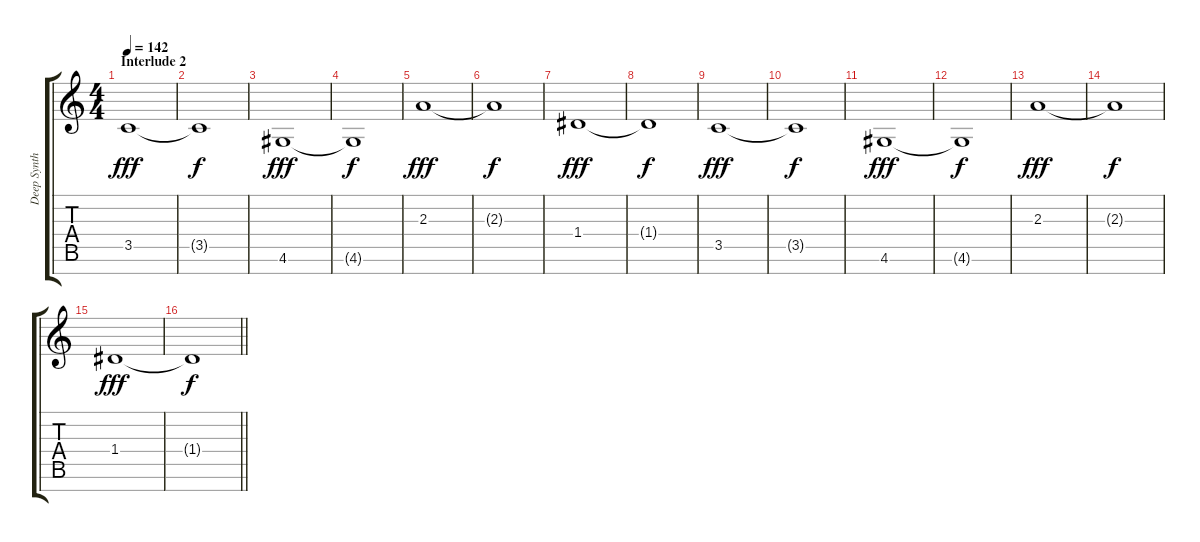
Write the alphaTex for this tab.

\track ("Deep Synth Bass" "Deep Synth") {instrument fretlessbass}
\staff {score tabs}
\tuning (E4 B3 G3 D3 A2 E2 B1) {hide}
\ts (4 4)
\section ("" "Interlude 2")
\tempo 142
\clef g2
\ks c
3.5.1{dy fff} |
3.5{t}.1{dy f} |
4.6.1{dy fff} |
4.6{t}.1{dy f} |
2.3.1{dy fff} |
2.3{t}.1{dy f} |
1.4.1{dy fff} |
1.4{t}.1{dy f} |
3.5.1{dy fff} |
3.5{t}.1{dy f} |
4.6.1{dy fff} |
4.6{t}.1{dy f} |
2.3.1{dy fff} |
2.3{t}.1{dy f} |
1.4.1{dy fff} |
\barLineRight lightlight
1.4{t}.1{dy f}
